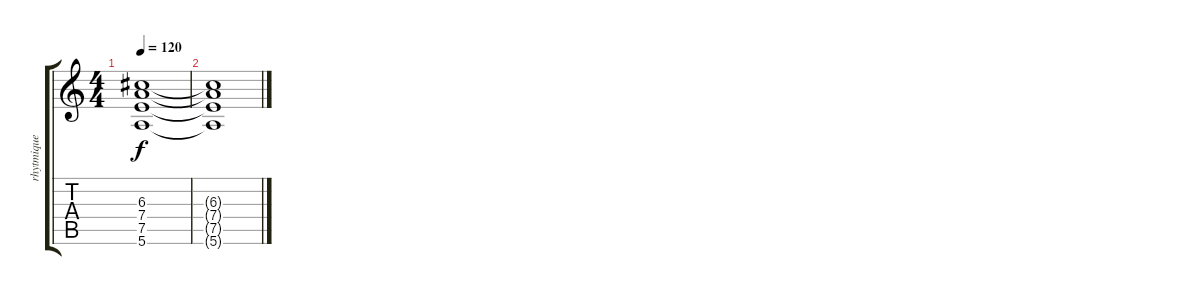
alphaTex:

\track ("rhytmique" "rhytmique") {instrument distortionguitar}
\staff {score tabs}
\tuning (E4 B3 G3 D3 A2 E2) {hide}
\ts (4 4)
\tempo 120
\clef g2
\ks c
(6.3{t} 7.4{t} 7.5{t} 5.6{t}).1{dy f} |
(6.3{t} 7.4{t} 7.5{t} 5.6{t}).1
